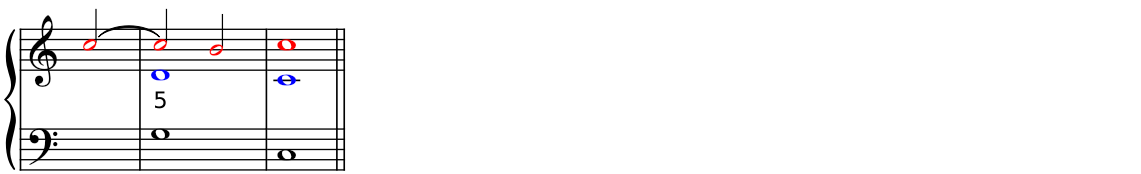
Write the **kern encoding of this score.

**kern	**kern	**text
*part1	*part1	*part1
*staff2	*staff1	*staff1
*I"Midi_1	*	*
!!LO:PB:g=z
*clefF4	*clefG2	*
*k[]	*k[]	*
*M4/4	*M4/4	*
*met(c)	*met(c)	*
=17	=17	=17
2ryy	[2cci/	.
=18	=18	=18
*	*^	*
!	!	!	!LO:LY:b
1G	2cci/]	1dj	5
.	2bi/	.	.
=19	=19	=19	=19
1C	1cci	1cj	.
*	*v	*v	*
=||	=||	=||
*-	*-	*-
